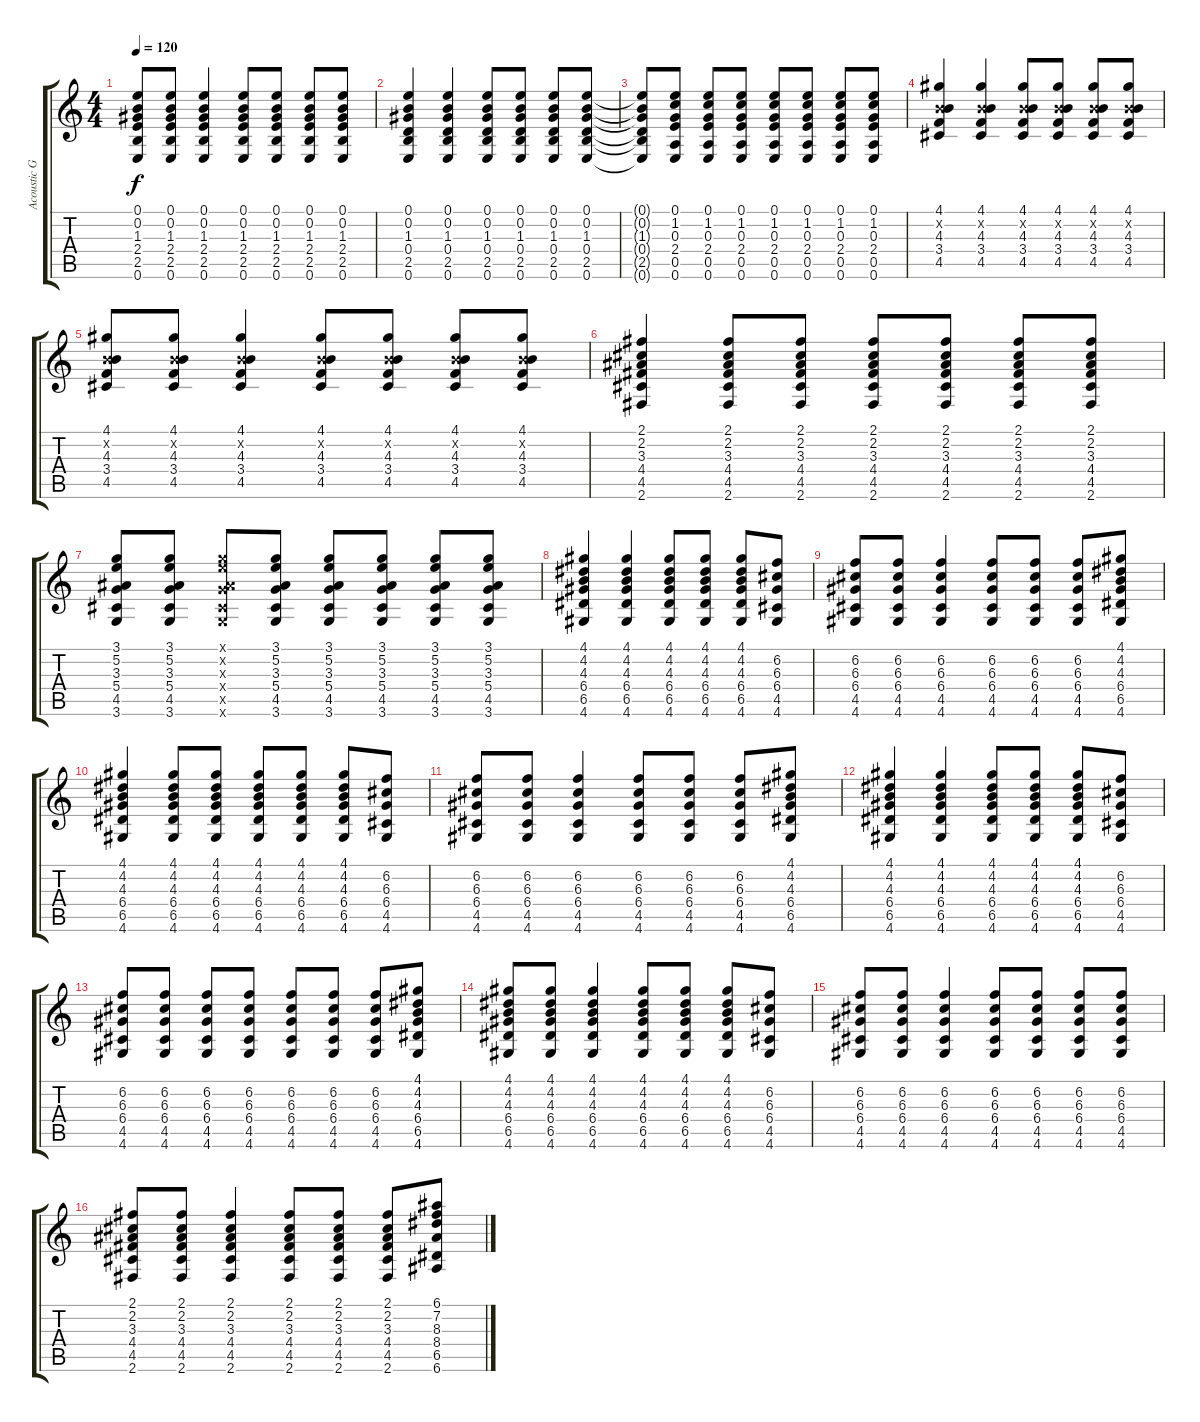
\track ("Acoustic Guitar 12-String" "Acoustic G") {instrument acousticguitarsteel}
\staff {score tabs}
\tuning (E4 B3 G3 D3 A2 E2) {hide}
\ts (4 4)
\tempo 120
\clef g2
\ks c
(0.1 0.2 1.3 2.4 2.5 0.6).8{dy f} (0.1 0.2 1.3 2.4 2.5 0.6).8 (0.1 0.2 1.3 2.4 2.5 0.6).4 (0.1 0.2 1.3 2.4 2.5 0.6).8 (0.1 0.2 1.3 2.4 2.5 0.6).8 (0.1 0.2 1.3 2.4 2.5 0.6).8 (0.1 0.2 1.3 2.4 2.5 0.6).8 |
(0.1 0.2 1.3 0.4 2.5 0.6).4 (0.1 0.2 1.3 0.4 2.5 0.6).4 (0.1 0.2 1.3 0.4 2.5 0.6).8 (0.1 0.2 1.3 0.4 2.5 0.6).8 (0.1 0.2 1.3 0.4 2.5 0.6).8 (0.1 0.2 1.3 0.4 2.5 0.6).8 |
(0.1{t} 0.2{t} 1.3{t} 0.4{t} 2.5{t} 0.6{t}).8 (0.1 1.2 0.3 2.4 0.5 0.6).8 (0.1 1.2 0.3 2.4 0.5 0.6).8 (0.1 1.2 0.3 2.4 0.5 0.6).8 (0.1 1.2 0.3 2.4 0.5 0.6).8 (0.1 1.2 0.3 2.4 0.5 0.6).8 (0.1 1.2 0.3 2.4 0.5 0.6).8 (0.1 1.2 0.3 2.4 0.5 0.6).8 |
(4.1 0.2{x} 4.3 3.4 4.5).4 (4.1 0.2{x} 4.3 3.4 4.5).4 (4.1 0.2{x} 4.3 3.4 4.5).8 (4.1 0.2{x} 4.3 3.4 4.5).8 (4.1 0.2{x} 4.3 3.4 4.5).8 (4.1 0.2{x} 4.3 3.4 4.5).8 |
(4.1 0.2{x} 4.3 3.4 4.5).8 (4.1 0.2{x} 4.3 3.4 4.5).8 (4.1 0.2{x} 4.3 3.4 4.5).4 (4.1 0.2{x} 4.3 3.4 4.5).8 (4.1 0.2{x} 4.3 3.4 4.5).8 (4.1 0.2{x} 4.3 3.4 4.5).8 (4.1 0.2{x} 4.3 3.4 4.5).8 |
(2.1 2.2 3.3 4.4 4.5 2.6).4 (2.1 2.2 3.3 4.4 4.5 2.6).8 (2.1 2.2 3.3 4.4 4.5 2.6).8 (2.1 2.2 3.3 4.4 4.5 2.6).8 (2.1 2.2 3.3 4.4 4.5 2.6).8 (2.1 2.2 3.3 4.4 4.5 2.6).8 (2.1 2.2 3.3 4.4 4.5 2.6).8 |
(3.1 5.2 3.3 5.4 4.5 3.6).8 (3.1 5.2 3.3 5.4 4.5 3.6).8 (3.1{x} 5.2{x} 3.3{x} 5.4{x} 4.5{x} 3.6{x}).8 (3.1 5.2 3.3 5.4 4.5 3.6).8 (3.1 5.2 3.3 5.4 4.5 3.6).8 (3.1 5.2 3.3 5.4 4.5 3.6).8 (3.1 5.2 3.3 5.4 4.5 3.6).8 (3.1 5.2 3.3 5.4 4.5 3.6).8 |
(4.1 4.2 4.3 6.4 6.5 4.6).4 (4.1 4.2 4.3 6.4 6.5 4.6).4 (4.1 4.2 4.3 6.4 6.5 4.6).8 (4.1 4.2 4.3 6.4 6.5 4.6).8 (4.1 4.2 4.3 6.4 6.5 4.6).8 (6.2 6.3 6.4 4.5 4.6).8 |
(6.2 6.3 6.4 4.5 4.6).8 (6.2 6.3 6.4 4.5 4.6).8 (6.2 6.3 6.4 4.5 4.6).4 (6.2 6.3 6.4 4.5 4.6).8 (6.2 6.3 6.4 4.5 4.6).8 (6.2 6.3 6.4 4.5 4.6).8 (4.1 4.2 4.3 6.4 6.5 4.6).8 |
(4.1 4.2 4.3 6.4 6.5 4.6).4 (4.1 4.2 4.3 6.4 6.5 4.6).8 (4.1 4.2 4.3 6.4 6.5 4.6).8 (4.1 4.2 4.3 6.4 6.5 4.6).8 (4.1 4.2 4.3 6.4 6.5 4.6).8 (4.1 4.2 4.3 6.4 6.5 4.6).8 (6.2 6.3 6.4 4.5 4.6).8 |
(6.2 6.3 6.4 4.5 4.6).8 (6.2 6.3 6.4 4.5 4.6).8 (6.2 6.3 6.4 4.5 4.6).4 (6.2 6.3 6.4 4.5 4.6).8 (6.2 6.3 6.4 4.5 4.6).8 (6.2 6.3 6.4 4.5 4.6).8 (4.1 4.2 4.3 6.4 6.5 4.6).8 |
(4.1 4.2 4.3 6.4 6.5 4.6).4 (4.1 4.2 4.3 6.4 6.5 4.6).4 (4.1 4.2 4.3 6.4 6.5 4.6).8 (4.1 4.2 4.3 6.4 6.5 4.6).8 (4.1 4.2 4.3 6.4 6.5 4.6).8 (6.2 6.3 6.4 4.5 4.6).8 |
(6.2 6.3 6.4 4.5 4.6).8 (6.2 6.3 6.4 4.5 4.6).8 (6.2 6.3 6.4 4.5 4.6).8 (6.2 6.3 6.4 4.5 4.6).8 (6.2 6.3 6.4 4.5 4.6).8 (6.2 6.3 6.4 4.5 4.6).8 (6.2 6.3 6.4 4.5 4.6).8 (4.1 4.2 4.3 6.4 6.5 4.6).8 |
(4.1 4.2 4.3 6.4 6.5 4.6).8 (4.1 4.2 4.3 6.4 6.5 4.6).8 (4.1 4.2 4.3 6.4 6.5 4.6).4 (4.1 4.2 4.3 6.4 6.5 4.6).8 (4.1 4.2 4.3 6.4 6.5 4.6).8 (4.1 4.2 4.3 6.4 6.5 4.6).8 (6.2 6.3 6.4 4.5 4.6).8 |
(6.2 6.3 6.4 4.5 4.6).8 (6.2 6.3 6.4 4.5 4.6).8 (6.2 6.3 6.4 4.5 4.6).4 (6.2 6.3 6.4 4.5 4.6).8 (6.2 6.3 6.4 4.5 4.6).8 (6.2 6.3 6.4 4.5 4.6).8 (6.2 6.3 6.4 4.5 4.6).8 |
(2.1 2.2 3.3 4.4 4.5 2.6).8 (2.1 2.2 3.3 4.4 4.5 2.6).8 (2.1 2.2 3.3 4.4 4.5 2.6).4 (2.1 2.2 3.3 4.4 4.5 2.6).8 (2.1 2.2 3.3 4.4 4.5 2.6).8 (2.1 2.2 3.3 4.4 4.5 2.6).8 (6.1 7.2 8.3 8.4 6.5 6.6).8
